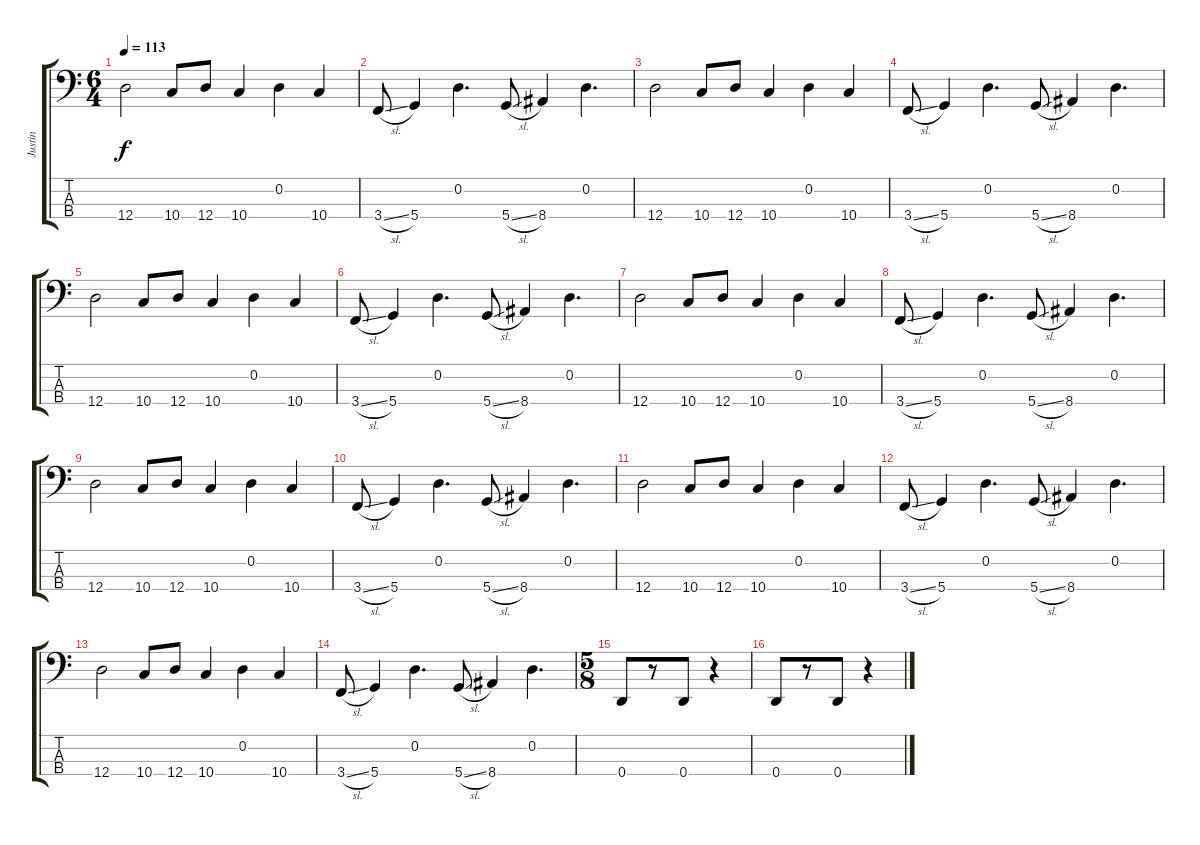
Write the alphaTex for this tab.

\track ("Justin" "Justin") {instrument electricbassfinger}
\staff {score tabs}
\tuning (G2 D2 A1 D1) {hide}
\ts (6 4)
\tempo 113
\clef f4
\ks c
12.4.2{dy f} 10.4.8 12.4.8 10.4.4 0.2.4 10.4.4 |
3.4{sl}.8 5.4.4 0.2.4{d} 5.4{sl}.8 8.4.4 0.2.4{d} |
12.4.2 10.4.8 12.4.8 10.4.4 0.2.4 10.4.4 |
3.4{sl}.8 5.4.4 0.2.4{d} 5.4{sl}.8 8.4.4 0.2.4{d} |
12.4.2 10.4.8 12.4.8 10.4.4 0.2.4 10.4.4 |
3.4{sl}.8 5.4.4 0.2.4{d} 5.4{sl}.8 8.4.4 0.2.4{d} |
12.4.2 10.4.8 12.4.8 10.4.4 0.2.4 10.4.4 |
3.4{sl}.8 5.4.4 0.2.4{d} 5.4{sl}.8 8.4.4 0.2.4{d} |
12.4.2 10.4.8 12.4.8 10.4.4 0.2.4 10.4.4 |
3.4{sl}.8 5.4.4 0.2.4{d} 5.4{sl}.8 8.4.4 0.2.4{d} |
12.4.2 10.4.8 12.4.8 10.4.4 0.2.4 10.4.4 |
3.4{sl}.8 5.4.4 0.2.4{d} 5.4{sl}.8 8.4.4 0.2.4{d} |
12.4.2 10.4.8 12.4.8 10.4.4 0.2.4 10.4.4 |
3.4{sl}.8 5.4.4 0.2.4{d} 5.4{sl}.8 8.4.4 0.2.4{d} |
\ts (5 8)
0.4.8 r.8 0.4.8 r.4 |
0.4.8 r.8 0.4.8 r.4
